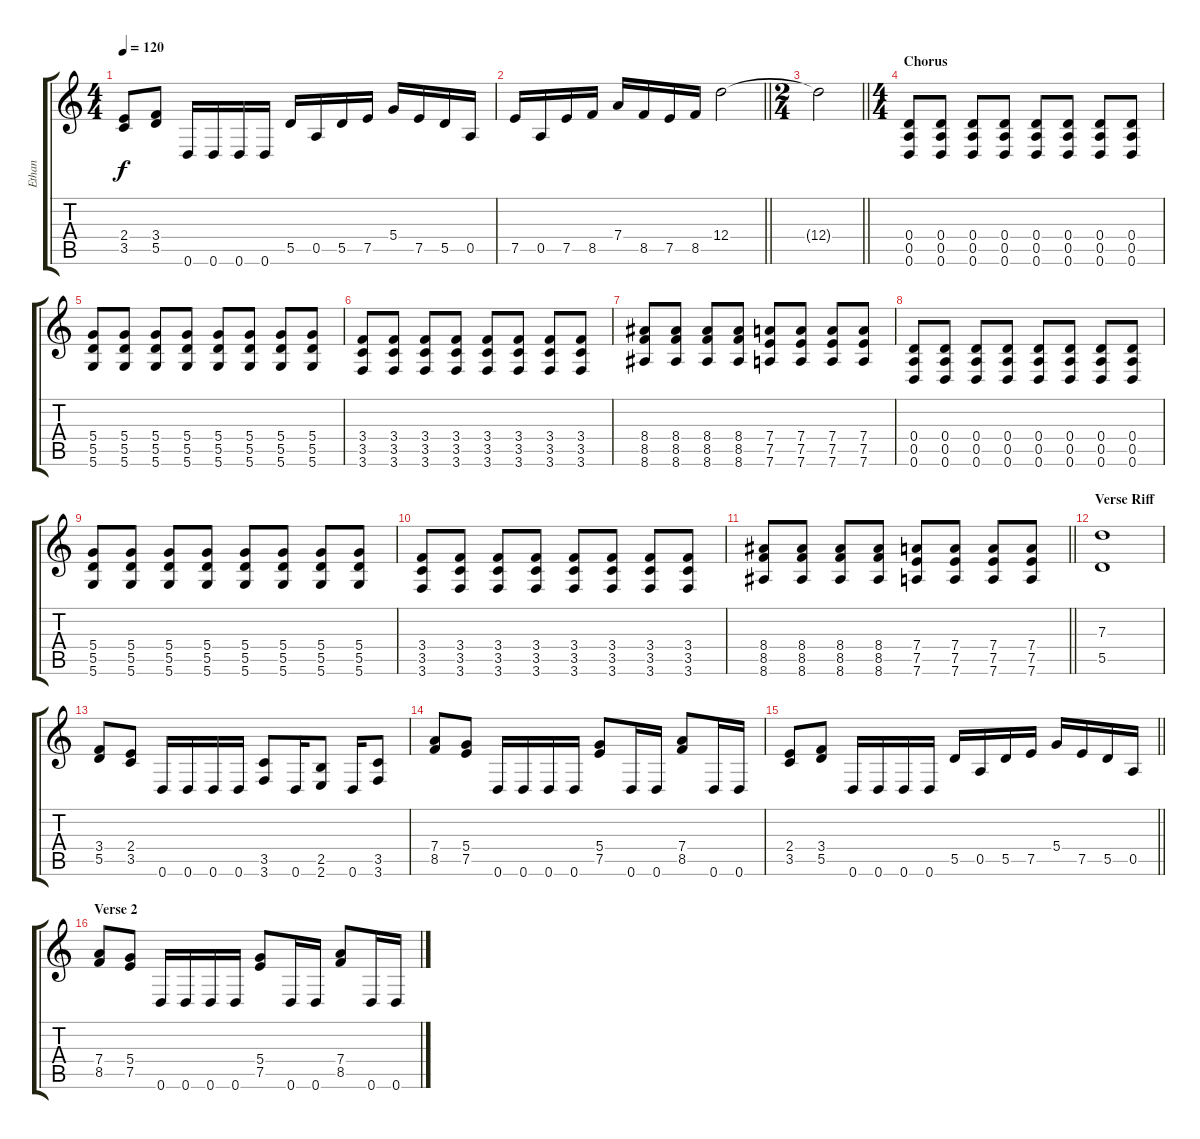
\track ("Ethan" "Ethan") {instrument distortionguitar}
\staff {score tabs}
\tuning (E4 B3 G3 D3 A2 D2) {hide}
\ts (4 4)
\tempo 120
\clef g2
\ks c
(2.4 3.5).8{dy f} (3.4 5.5).8 0.6.16 0.6.16 0.6.16 0.6.16 5.5.16 0.5.16 5.5.16 7.5.16 5.4.16 7.5.16 5.5.16 0.5.16 |
\barLineRight lightlight
7.5.16 0.5.16 7.5.16 8.5.16 7.4.16 8.5.16 7.5.16 8.5.16 12.4.2 |
\ts (2 4)
\barLineRight lightlight
12.4{t}.2 |
\ts (4 4)
\section ("" "Chorus")
(0.4 0.5 0.6).8 (0.4 0.5 0.6).8 (0.4 0.5 0.6).8 (0.4 0.5 0.6).8 (0.4 0.5 0.6).8 (0.4 0.5 0.6).8 (0.4 0.5 0.6).8 (0.4 0.5 0.6).8 |
(5.4 5.5 5.6).8 (5.4 5.5 5.6).8 (5.4 5.5 5.6).8 (5.4 5.5 5.6).8 (5.4 5.5 5.6).8 (5.4 5.5 5.6).8 (5.4 5.5 5.6).8 (5.4 5.5 5.6).8 |
(3.4 3.5 3.6).8 (3.4 3.5 3.6).8 (3.4 3.5 3.6).8 (3.4 3.5 3.6).8 (3.4 3.5 3.6).8 (3.4 3.5 3.6).8 (3.4 3.5 3.6).8 (3.4 3.5 3.6).8 |
(8.4 8.5 8.6).8 (8.4 8.5 8.6).8 (8.4 8.5 8.6).8 (8.4 8.5 8.6).8 (7.4 7.5 7.6).8 (7.4 7.5 7.6).8 (7.4 7.5 7.6).8 (7.4 7.5 7.6).8 |
(0.4 0.5 0.6).8 (0.4 0.5 0.6).8 (0.4 0.5 0.6).8 (0.4 0.5 0.6).8 (0.4 0.5 0.6).8 (0.4 0.5 0.6).8 (0.4 0.5 0.6).8 (0.4 0.5 0.6).8 |
(5.4 5.5 5.6).8 (5.4 5.5 5.6).8 (5.4 5.5 5.6).8 (5.4 5.5 5.6).8 (5.4 5.5 5.6).8 (5.4 5.5 5.6).8 (5.4 5.5 5.6).8 (5.4 5.5 5.6).8 |
(3.4 3.5 3.6).8 (3.4 3.5 3.6).8 (3.4 3.5 3.6).8 (3.4 3.5 3.6).8 (3.4 3.5 3.6).8 (3.4 3.5 3.6).8 (3.4 3.5 3.6).8 (3.4 3.5 3.6).8 |
\barLineRight lightlight
(8.4 8.5 8.6).8 (8.4 8.5 8.6).8 (8.4 8.5 8.6).8 (8.4 8.5 8.6).8 (7.4 7.5 7.6).8 (7.4 7.5 7.6).8 (7.4 7.5 7.6).8 (7.4 7.5 7.6).8 |
\section ("" "Verse Riff")
(7.3 5.5).1 |
(3.4 5.5).8 (2.4 3.5).8 0.6.16 0.6.16 0.6.16 0.6.16 (3.5 3.6).8 0.6.16 (2.5 2.6).8 0.6.16 (3.5 3.6).8 |
(7.4 8.5).8 (5.4 7.5).8 0.6.16 0.6.16 0.6.16 0.6.16 (5.4 7.5).8 0.6.16 0.6.16 (7.4 8.5).8 0.6.16 0.6.16 |
\barLineRight lightlight
(2.4 3.5).8 (3.4 5.5).8 0.6.16 0.6.16 0.6.16 0.6.16 5.5.16 0.5.16 5.5.16 7.5.16 5.4.16 7.5.16 5.5.16 0.5.16 |
\section ("" "Verse 2")
(7.4 8.5).8 (5.4 7.5).8 0.6.16 0.6.16 0.6.16 0.6.16 (5.4 7.5).8 0.6.16 0.6.16 (7.4 8.5).8 0.6.16 0.6.16
